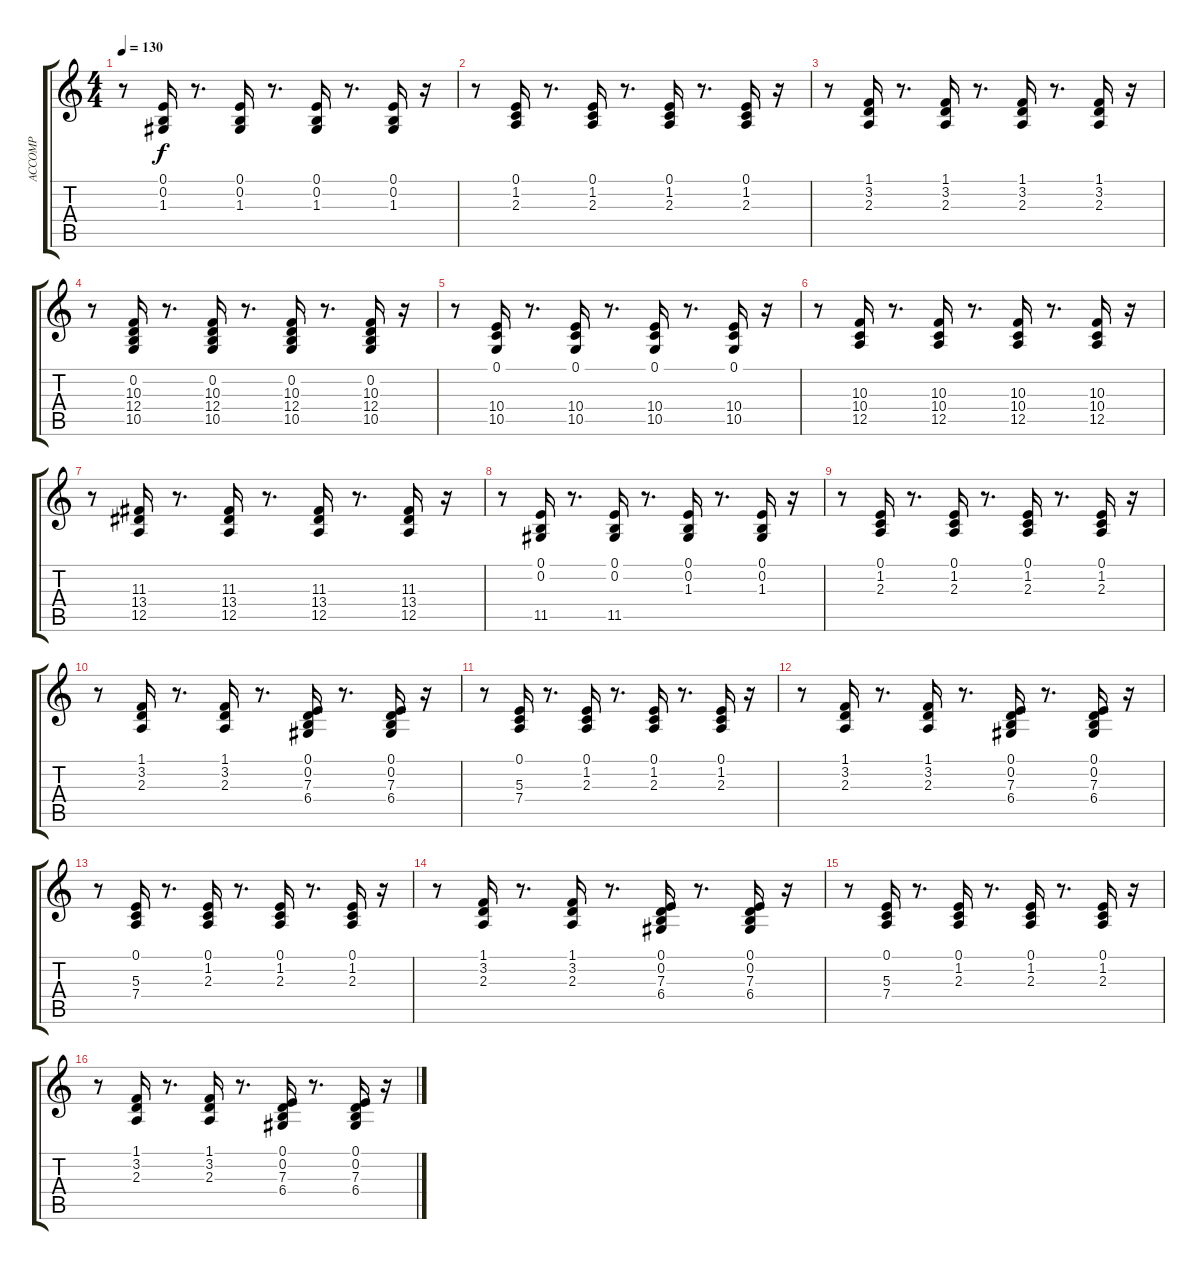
\track ("ACCOMP" "ACCOMP") {instrument electricpiano2}
\staff {score tabs}
\tuning (E4 B3 G3 D3 A2 E2) {hide}
\ts (4 4)
\tempo 130
\clef g2
\ks c
r.8{dy f} (0.1 0.2 1.3).16 r.8{d} (0.1 0.2 1.3).16 r.8{d} (0.1 0.2 1.3).16 r.8{d} (0.1 0.2 1.3).16 r.16 |
r.8 (0.1 1.2 2.3).16 r.8{d} (0.1 1.2 2.3).16 r.8{d} (0.1 1.2 2.3).16 r.8{d} (0.1 1.2 2.3).16 r.16 |
r.8 (1.1 3.2 2.3).16 r.8{d} (1.1 3.2 2.3).16 r.8{d} (1.1 3.2 2.3).16 r.8{d} (1.1 3.2 2.3).16 r.16 |
r.8 (0.2 10.3 12.4 10.5).16 r.8{d} (0.2 10.3 12.4 10.5).16 r.8{d} (0.2 10.3 12.4 10.5).16 r.8{d} (0.2 10.3 12.4 10.5).16 r.16 |
r.8 (0.1 10.4 10.5).16 r.8{d} (0.1 10.4 10.5).16 r.8{d} (0.1 10.4 10.5).16 r.8{d} (0.1 10.4 10.5).16 r.16 |
r.8 (10.3 10.4 12.5).16 r.8{d} (10.3 10.4 12.5).16 r.8{d} (10.3 10.4 12.5).16 r.8{d} (10.3 10.4 12.5).16 r.16 |
r.8 (11.3 13.4 12.5).16 r.8{d} (11.3 13.4 12.5).16 r.8{d} (11.3 13.4 12.5).16 r.8{d} (11.3 13.4 12.5).16 r.16 |
r.8 (0.1 0.2 11.5).16 r.8{d} (0.1 0.2 11.5).16 r.8{d} (0.1 0.2 1.3).16 r.8{d} (0.1 0.2 1.3).16 r.16 |
r.8 (0.1 1.2 2.3).16 r.8{d} (0.1 1.2 2.3).16 r.8{d} (0.1 1.2 2.3).16 r.8{d} (0.1 1.2 2.3).16 r.16 |
r.8 (1.1 3.2 2.3).16 r.8{d} (1.1 3.2 2.3).16 r.8{d} (0.1 0.2 7.3 6.4).16 r.8{d} (0.1 0.2 7.3 6.4).16 r.16 |
r.8 (0.1 5.3 7.4).16 r.8{d} (0.1 1.2 2.3).16 r.8{d} (0.1 1.2 2.3).16 r.8{d} (0.1 1.2 2.3).16 r.16 |
r.8 (1.1 3.2 2.3).16 r.8{d} (1.1 3.2 2.3).16 r.8{d} (0.1 0.2 7.3 6.4).16 r.8{d} (0.1 0.2 7.3 6.4).16 r.16 |
r.8 (0.1 5.3 7.4).16 r.8{d} (0.1 1.2 2.3).16 r.8{d} (0.1 1.2 2.3).16 r.8{d} (0.1 1.2 2.3).16 r.16 |
r.8 (1.1 3.2 2.3).16 r.8{d} (1.1 3.2 2.3).16 r.8{d} (0.1 0.2 7.3 6.4).16 r.8{d} (0.1 0.2 7.3 6.4).16 r.16 |
r.8 (0.1 5.3 7.4).16 r.8{d} (0.1 1.2 2.3).16 r.8{d} (0.1 1.2 2.3).16 r.8{d} (0.1 1.2 2.3).16 r.16 |
r.8 (1.1 3.2 2.3).16 r.8{d} (1.1 3.2 2.3).16 r.8{d} (0.1 0.2 7.3 6.4).16 r.8{d} (0.1 0.2 7.3 6.4).16 r.16
